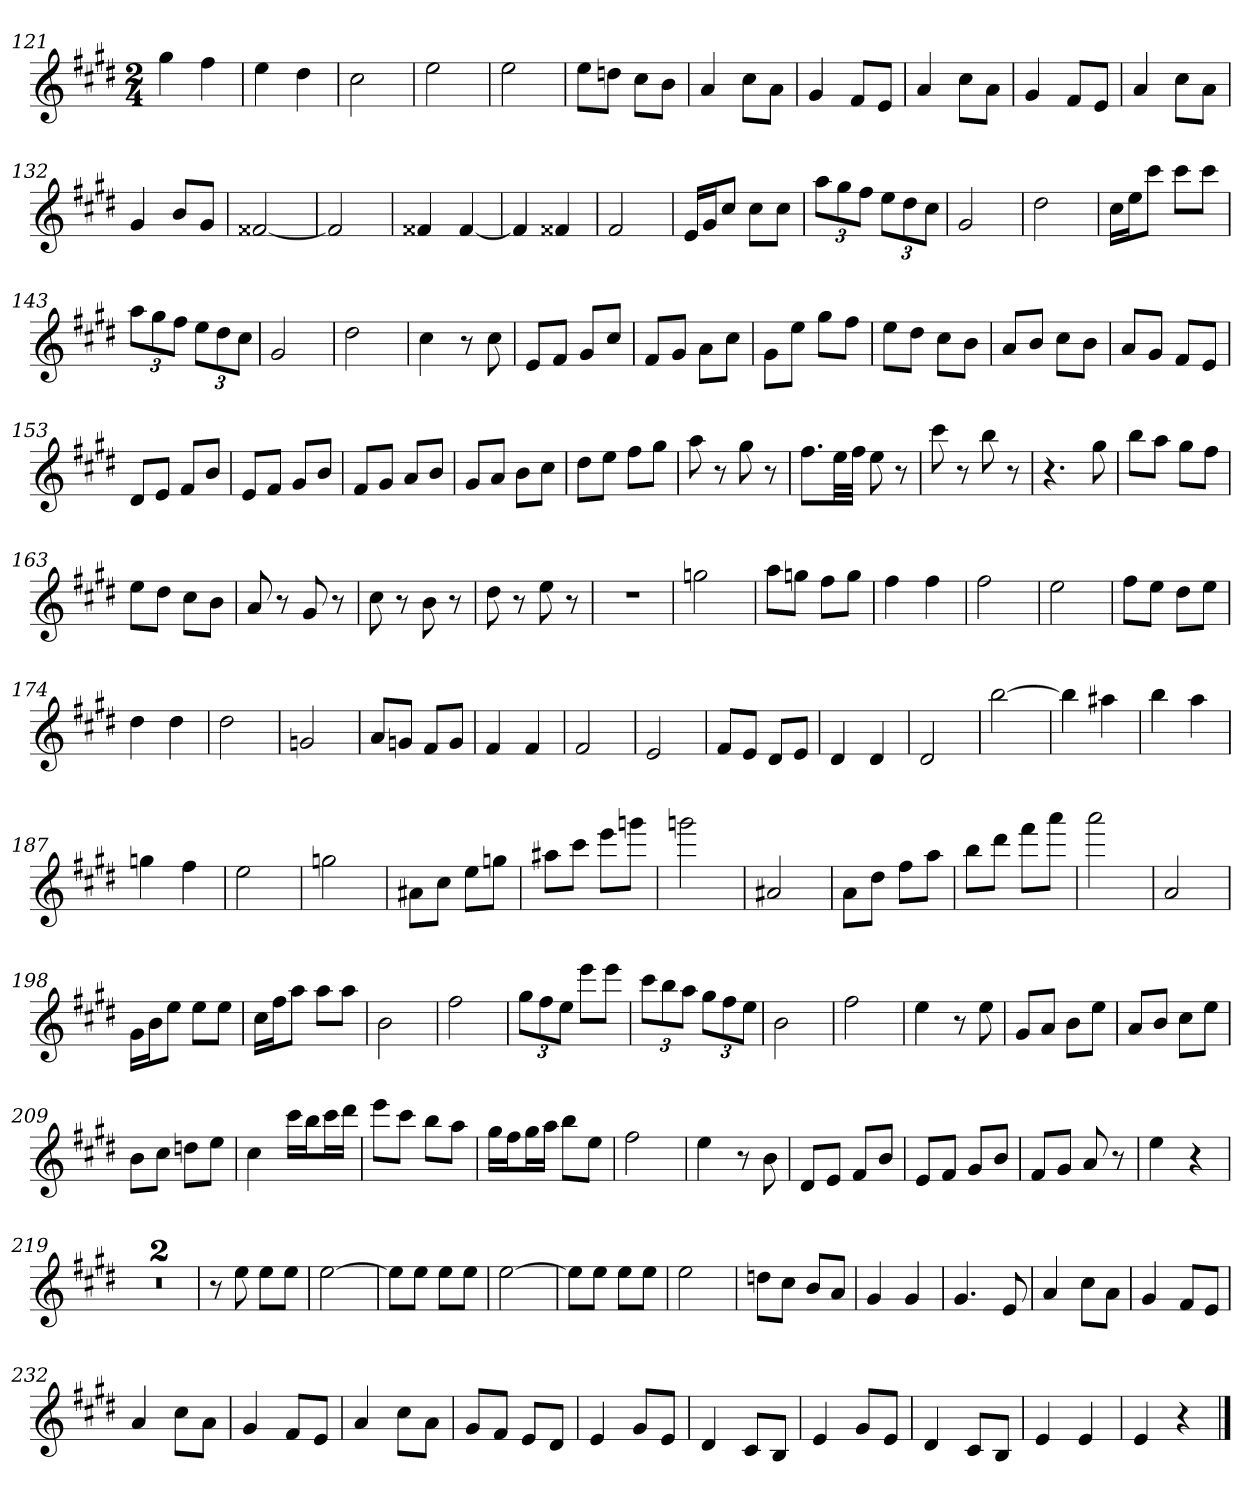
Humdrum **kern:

**kern
*part1
*staff1
*k[f#c#g#d#]
*E:
*M2/4
=121
4gg#
4ff#
=122
4ee
4dd#
=123
2cc#
=124
2ee
=125
2ee
=126
8eeL
8ddnJ
8cc#L
8bJ
=127
4a
8cc#L
8aJ
=128
4g#
8f#L
8eJ
=129
4a
8cc#L
8aJ
=130
4g#
8f#L
8eJ
=131
4a
8cc#L
8aJ
=132
4g#
8bL
8g#J
=133
[2f##X
=134
2f##]
=135
4f##X
[4f##
=136
4f##]
4f##X
=137
2f#
=138
16eLL
16g#J
8cc#J
8cc#L
8cc#J
=139
12aaL
12gg#
12ff#J
12eeL
12dd#
12cc#J
=140
2g#
=141
2dd#
=142
16cc#LL
16eeJ
8ccc#J
8ccc#L
8ccc#J
=143
12aaL
12gg#
12ff#J
12eeL
12dd#
12cc#J
=144
2g#
=145
2dd#
=146
4cc#
8r
8cc#
=147
8eL
8f#J
8g#L
8cc#J
=148
8f#L
8g#J
8aL
8cc#J
=149
8g#L
8eeJ
8gg#L
8ff#J
=150
8eeL
8dd#J
8cc#L
8bJ
=151
8aL
8bJ
8cc#L
8bJ
=152
8aL
8g#J
8f#L
8eJ
=153
8d#L
8eJ
8f#L
8bJ
=154
8eL
8f#J
8g#L
8bJ
=155
8f#L
8g#J
8aL
8bJ
=156
8g#L
8aJ
8bL
8cc#J
=157
8dd#L
8eeJ
8ff#L
8gg#J
=158
8aa
8r
8gg#
8r
=159
8.ff#L
32eeLL
32ff#JJJ
8ee
8r
=160
8ccc#
8r
8bb
8r
=161
4.r
8gg#
=162
8bbL
8aaJ
8gg#L
8ff#J
=163
8eeL
8dd#J
8cc#L
8bJ
=164
8a
8r
8g#
8r
=165
8cc#
8r
8b
8r
=166
8dd#
8r
8ee
8r
=167
2r
=168
2ggn
=169
8aaL
8ggnJ
8ff#L
8ggJ
=170
4ff#
4ff#
=171
2ff#
=172
2ee
=173
8ff#L
8eeJ
8dd#L
8eeJ
=174
4dd#
4dd#
=175
2dd#
=176
2gn
=177
8aL
8gnJ
8f#L
8gJ
=178
4f#
4f#
=179
2f#
=180
2e
=181
8f#L
8eJ
8d#L
8eJ
=182
4d#
4d#
=183
2d#
=184
[2bb
=185
4bb]
4aa#X
=186
4bb
4aa
=187
4ggn
4ff#
=188
2ee
=189
2ggn
=190
8a#XL
8cc#J
8eeL
8ggnJ
=191
8aa#XL
8ccc#J
8eeeL
8gggnJ
=192
2gggn
=193
2a#X
=194
8aL
8dd#J
8ff#L
8aaJ
=195
8bbL
8ddd#J
8fff#L
8aaaJ
=196
2aaa
=197
2a
=198
16g#LL
16bJ
8eeJ
8eeL
8eeJ
=199
16cc#LL
16ff#J
8aaJ
8aaL
8aaJ
=200
2b
=201
2ff#
=202
12gg#L
12ff#
12eeJ
8eeeL
8eeeJ
=203
12ccc#L
12bb
12aaJ
12gg#L
12ff#
12eeJ
=204
2b
=205
2ff#
=206
4ee
8r
8ee
=207
8g#L
8aJ
8bL
8eeJ
=208
8aL
8bJ
8cc#L
8eeJ
=209
8bL
8cc#J
8ddnL
8eeJ
=210
4cc#
16ccc#LL
16bbJ
16ccc#L
16ddd#JJ
=211
8eeeL
8ccc#J
8bbL
8aaJ
=212
16gg#LL
16ff#J
16gg#L
16aaJJ
8bbL
8eeJ
=213
2ff#
=214
4ee
8r
8b
=215
8d#L
8eJ
8f#L
8bJ
=216
8eL
8f#J
8g#L
8bJ
=217
8f#L
8g#J
8a
8r
=218
4ee
4r
=219
2r
=220
2r
=221
8r
8ee
8eeL
8eeJ
=222
[2ee
=223
8eeL]
8eeJ
8eeL
8eeJ
=224
[2ee
=225
8eeL]
8eeJ
8eeL
8eeJ
=226
2ee
=227
8ddnL
8cc#J
8bL
8aJ
=228
4g#
4g#
=229
4.g#
8e
=230
4a
8cc#L
8aJ
=231
4g#
8f#L
8eJ
=232
4a
8cc#L
8aJ
=233
4g#
8f#L
8eJ
=234
4a
8cc#L
8aJ
=235
8g#L
8f#J
8eL
8d#J
=236
4e
8g#L
8eJ
=237
4d#
8c#L
8BJ
=238
4e
8g#L
8eJ
=239
4d#
8c#L
8BJ
=240
4e
4e
=241
4e
4r
==
*-
